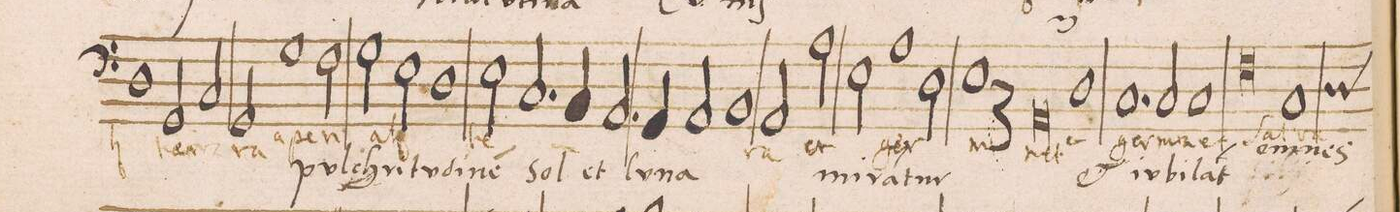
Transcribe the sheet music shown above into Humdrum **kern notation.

**kern	**text	**text
*I"BASVS	*	*
*clefF4	*	*
*k[]	*	*
*met(c|)	*	*
*M2/1	*	*
1D	.	.
2GG/	-t(ur)	.
2C/	ter-	.
=25	=25	=25
2GG/	ra	.
1G	a-	pul-
2F\	-pe-	-chri-
=26	=26	=26
2G\	-ri-	-tu-
2E\	-a-	-di-
1D	-t(ur)	-ne
=27	=27	=27
2E\	ter-	.
2.C/	.	sol
4BB/	.	.
2.AA/	.	et
=28	=28	=28
4GG/	.	.
2AA/	.	lu-
1BB	.	-na
=29	=29	=29
2AA/	-ra	.
2A\	et	mi-
2E\	.	-ran-
1A	ger-	-tur
=30	=30	=30
2D\	.	.
1E	-mi-	.
=31	=31	=31
*M3/1	*	*
*met(3)	*	*
0AA	-net	.
1D	et	et
=32	=32	=32
1.C	ger-	iu-
2C/	-mi-	-bi-
1C	-net	-lat
=33	=33	=33
0F	Sal-	.
*custos:D	*	*
1C	-va-	.
=34	=34	=34
*-	*-	*-
